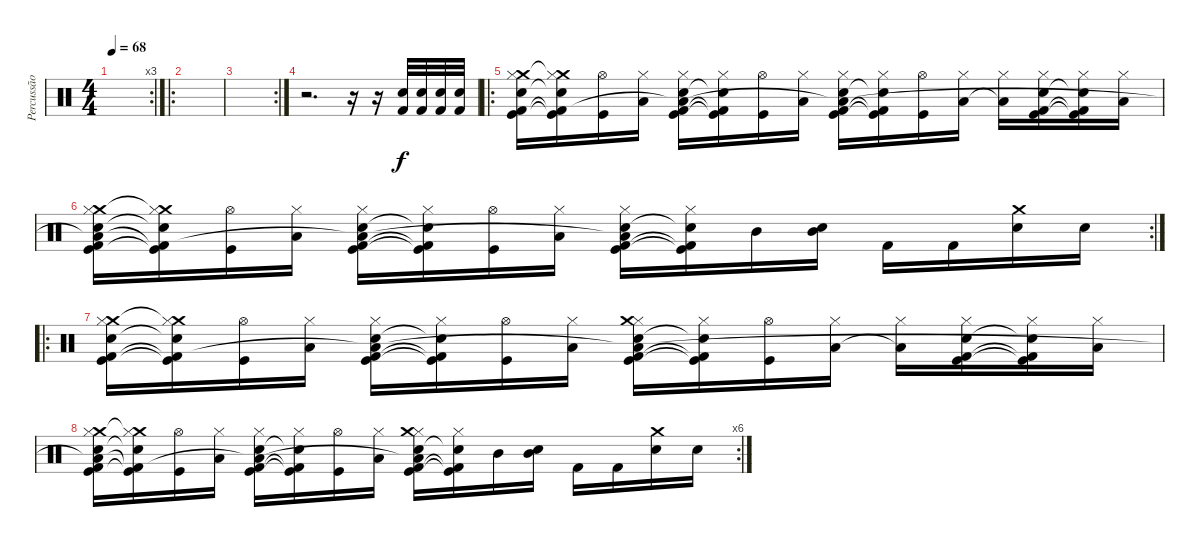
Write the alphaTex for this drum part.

\track ("Percussão" "Percussão") {instrument percussion}
\staff {score}
\articulation defaults
\rc 3
\ts (4 4)
\tempo 68
\clef neutral
\ks c
|
\ro
|
\rc 2
|
r.2{d} r.16 r.16 ("Snare (hit) 2" "Kick (hit) 2").32 ("Snare (hit) 2" "Kick (hit) 2").32 ("Snare (hit) 2" "Kick (hit) 2").32 ("Snare (hit) 2" "Kick (hit) 2").32 |
\ro
("Kick (hit)" "Snare (hit) 2" "Crash medium (hit)" "Hi-Hat (closed)" "Kick (hit) 2").16 ("Kick (hit)"{t} "Snare (hit) 2"{t} "Crash medium (hit)"{t} "Hi-Hat (closed)" "Kick (hit) 2"{t}).16 ("Hi-Hat (open)" "Kick (hit)").16 ("Hi-Hat (closed)" "Low Tom (hit)").16 ("Kick (hit)" "Snare (hit) 2" "Kick (hit) 2" "Hi-Hat (closed)" "Low Tom (hit)"{t}).16 ("Kick (hit)"{t} "Snare (hit) 2"{t} "Kick (hit) 2"{t} "Hi-Hat (closed)").16 ("Kick (hit)" "Hi-Hat (open)").16 ("Hi-Hat (closed)" "Low Tom (hit)").16 ("Kick (hit)" "Snare (hit) 2" "Kick (hit) 2" "Hi-Hat (closed)" "Low Tom (hit)"{t}).16 ("Kick (hit)"{t} "Snare (hit) 2"{t} "Kick (hit) 2"{t} "Hi-Hat (closed)").16 ("Kick (hit)" "Hi-Hat (open)").16 ("Hi-Hat (closed)" "Low Tom (hit)").16 ("Hi-Hat (closed)" "Low Tom (hit)"{t}).16 ("Kick (hit)" "Snare (hit) 2" "Kick (hit) 2" "Hi-Hat (closed)").16 ("Kick (hit)"{t} "Snare (hit) 2"{t} "Kick (hit) 2"{t} "Hi-Hat (closed)").16 ("Hi-Hat (closed)" "Low Tom (hit)").16 |
\rc 2
("Kick (hit)" "Snare (hit) 2" "Crash medium (hit)" "Hi-Hat (closed)" "Low Tom (hit)"{t} "Kick (hit) 2").16 ("Kick (hit)"{t} "Snare (hit) 2"{t} "Crash medium (hit)"{t} "Hi-Hat (closed)" "Kick (hit) 2"{t}).16 ("Hi-Hat (open)" "Kick (hit)").16 ("Hi-Hat (closed)" "Low Tom (hit)").16 ("Kick (hit)" "Snare (hit) 2" "Kick (hit) 2" "Hi-Hat (closed)" "Low Tom (hit)"{t}).16 ("Kick (hit)"{t} "Snare (hit) 2"{t} "Kick (hit) 2"{t} "Hi-Hat (closed)").16 ("Kick (hit)" "Hi-Hat (open)").16 ("Hi-Hat (closed)" "Low Tom (hit)").16 ("Kick (hit)" "Snare (hit) 2" "Kick (hit) 2" "Hi-Hat (closed)" "Low Tom (hit)"{t}).16 ("Kick (hit)"{t} "Snare (hit) 2"{t} "Kick (hit) 2"{t} "Hi-Hat (closed)").16 "Mid Tom (hit)".16 ("Mid Tom (hit)" "Snare (hit) 2").16 "Kick (hit) 2".16 "Kick (hit) 2".16 ("Snare (hit) 2" "Crash medium (hit)").16 "Snare (hit) 2".16 |
\ro
("Kick (hit)" "Snare (hit) 2" "Crash medium (hit)" "Hi-Hat (closed)" "Kick (hit) 2").16 ("Kick (hit)"{t} "Snare (hit) 2"{t} "Crash medium (hit)"{t} "Hi-Hat (closed)" "Kick (hit) 2"{t}).16 ("Hi-Hat (open)" "Kick (hit)").16 ("Hi-Hat (closed)" "Low Tom (hit)").16 ("Kick (hit)" "Snare (hit) 2" "Kick (hit) 2" "Hi-Hat (closed)" "Low Tom (hit)"{t}).16 ("Kick (hit)"{t} "Snare (hit) 2"{t} "Kick (hit) 2"{t} "Hi-Hat (closed)").16 ("Kick (hit)" "Hi-Hat (open)").16 ("Hi-Hat (closed)" "Low Tom (hit)").16 ("Kick (hit)" "Snare (hit) 2" "Kick (hit) 2" "Hi-Hat (closed)" "Low Tom (hit)"{t} "Crash medium (hit)").16 ("Kick (hit)"{t} "Snare (hit) 2"{t} "Kick (hit) 2"{t} "Hi-Hat (closed)").16 ("Kick (hit)" "Hi-Hat (open)").16 ("Hi-Hat (closed)" "Low Tom (hit)").16 ("Hi-Hat (closed)" "Low Tom (hit)"{t}).16 ("Kick (hit)" "Snare (hit) 2" "Kick (hit) 2" "Hi-Hat (closed)").16 ("Kick (hit)"{t} "Snare (hit) 2"{t} "Kick (hit) 2"{t} "Hi-Hat (closed)").16 ("Hi-Hat (closed)" "Low Tom (hit)").16 |
\rc 6
("Kick (hit)" "Snare (hit) 2" "Crash medium (hit)" "Hi-Hat (closed)" "Low Tom (hit)"{t} "Kick (hit) 2").16 ("Kick (hit)"{t} "Snare (hit) 2"{t} "Crash medium (hit)"{t} "Hi-Hat (closed)" "Kick (hit) 2"{t}).16 ("Hi-Hat (open)" "Kick (hit)").16 ("Hi-Hat (closed)" "Low Tom (hit)").16 ("Kick (hit)" "Snare (hit) 2" "Kick (hit) 2" "Hi-Hat (closed)" "Low Tom (hit)"{t}).16 ("Kick (hit)"{t} "Snare (hit) 2"{t} "Kick (hit) 2"{t} "Hi-Hat (closed)").16 ("Kick (hit)" "Hi-Hat (open)").16 ("Hi-Hat (closed)" "Low Tom (hit)").16 ("Kick (hit)" "Snare (hit) 2" "Kick (hit) 2" "Hi-Hat (closed)" "Low Tom (hit)"{t} "Crash medium (hit)").16 ("Kick (hit)"{t} "Snare (hit) 2"{t} "Kick (hit) 2"{t} "Hi-Hat (closed)").16 "Mid Tom (hit)".16 ("Mid Tom (hit)" "Snare (hit) 2").16 "Kick (hit) 2".16 "Kick (hit) 2".16 ("Snare (hit) 2" "Crash medium (hit)").16 "Snare (hit) 2".16
